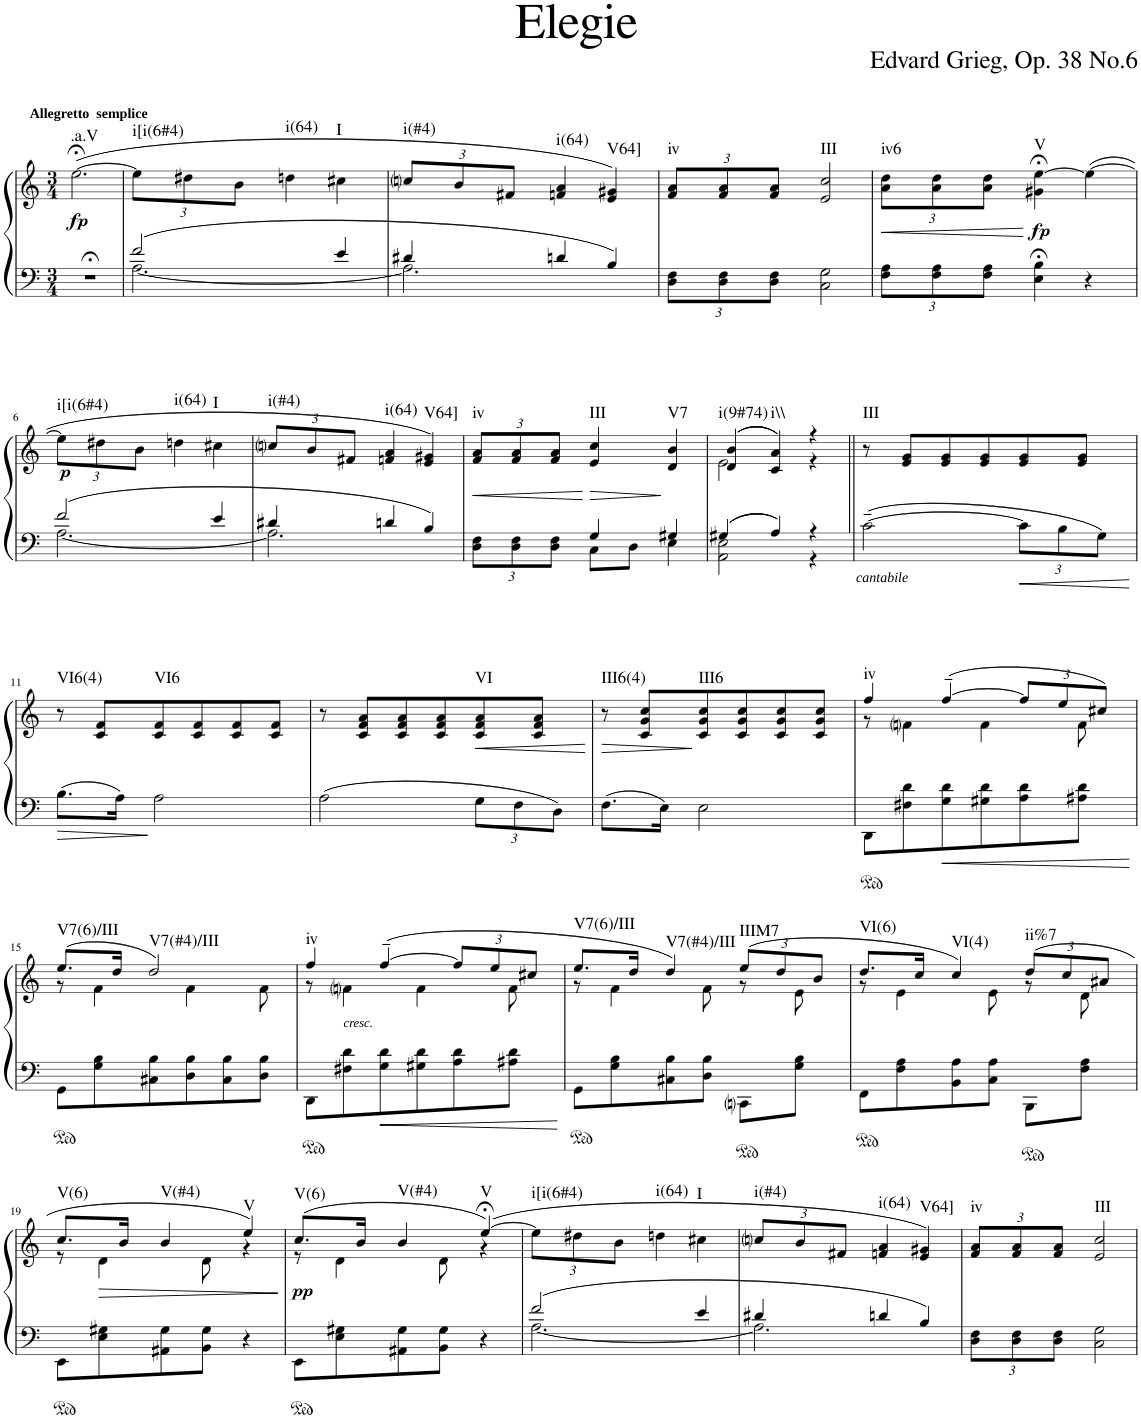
**kern	**kern	**dynam	**harte
*part1	*part1	*part1	*part1
*staff2	*staff1	*staff1/2	*
*I"Midi_1	*	*	*
*clefF4	*clefG2	*	*
*k[]	*k[]	*	*
*M3/4	*M3/4	*	*
=1	=1	=1	=1
!	!LO:TX:a:B:t=Allegretto  semplice	!	!
!	!	!LO:DY:b	!LO:H:kt=.a.V
2.r;<	([2.ee;<\	fp	N
=2	=2	=2	=2
*^	*	*	*
*	*	*Xbrackettup	*	*
!	!	!	!	!LO:H:kt=i[i(6#4)
2f/	[2.A\	12ee\L]	.	N
.	.	12dd#X\	.	.
.	.	12b\J	.	.
!	!	!	!	!LO:H:kt=i(64)
.	.	4ddn\	.	N
!	!	!	!	!LO:H:kt=I
4e/	.	4cc#X\	.	N
=3	=3	=3	=3	=3
!	!	!	!	!LO:H:kt=i(#4)
4d#X/	2.A\]	12ccni/L	.	N
.	.	12b/	.	.
.	.	12f#X/J	.	.
!	!	!	!	!LO:H:kt=i(64)
4dn/	.	4fn/ 4a/	.	N
!	!	!	!	!LO:H:kt=V64]
4B/	.	4e/ 4g#X/)	.	N
*v	*v	*	*	*
=4	=4	=4	=4
*Xbrackettup	*	*	*
!	!	!	!LO:H:kt=iv
12D\ 12F\L	12f/ 12a/L	.	N
12D\ 12F\	12f/ 12a/	.	.
12D\ 12F\J	12f/ 12a/J	.	.
!	!	!	!LO:H:kt=III
2C\ 2G\	2e/ 2cc/	.	N
=5	=5	=5	=5
*^	*	*	*
!	!	!	!LO:HP:b	!LO:H:kt=iv6
12F\ 12A\L	2ryy	12a\ 12dd\L	<	N
12F\ 12A\	.	12a\ 12dd\	.	.
12F\ 12A\J	.	12a\ 12dd\J	.	.
!	!	!	!LO:DY:n=1:b	!LO:H:kt=V
4E\;< 4B\;<	.	4g#X\;< [4ee\;<	[ fp	N
4r	4ryy	(4ee\_	.	.
!!LO:LB:g=z
=6	=6	=6	=6	=6
!	!	!	!LO:DY:b	!LO:H:kt=i[i(6#4)
2f/	[2.A\	12ee\L]	p	N
.	.	12dd#X\	.	.
.	.	12b\J	.	.
!	!	!	!	!LO:H:kt=i(64)
.	.	4ddn\	.	N
!	!	!	!	!LO:H:kt=I
4e/	.	4cc#X\	.	N
=7	=7	=7	=7	=7
!	!	!	!	!LO:H:kt=i(#4)
4d#X/	2.A\]	12ccni/L	.	N
.	.	12b/	.	.
.	.	12f#X/J	.	.
!	!	!	!	!LO:H:kt=i(64)
4dn/	.	4fn/ 4a/	.	N
!	!	!	!	!LO:H:kt=V64]
4B/	.	4e/ 4g#X/)	.	N
=8	=8	=8	=8	=8
!	!	!	!LO:HP:b	!LO:H:kt=iv
12D\ 12F\L	4ryy	12f/ 12a/L	<	N
12D\ 12F\	.	12f/ 12a/	.	.
12D\ 12F\J	.	12f/ 12a/J	.	.
!	!	!	!LO:HP:n=1:b	!LO:H:kt=III
4G/	8C\L	4e/ 4cc/	[ >	N
.	8D\J	.	.	.
!	!	!	!	!LO:H:kt=V7
4G#X/	4E\	4d/ 4b/	]	N
=9	=9	=9	=9	=9
*	*	*^	*	*
!	!	!	!	!	!LO:H:kt=i(9#74)
4G#X/	2AA\ 2E\	((4d/ 4b/	2e\	.	N
!	!	!	!	!	!LO:H:kt=i\\
4A/	.	4c/ 4a/))	.	.	N
4r	4r	4r	4r	.	.
=10||	=10||	=10||	=10||	=10||	=10||
!LO:TX:b:i:t=cantabile	!	!	!	!	!LO:H:kt=III
*v	*v	*	*	*	*
*	*v	*v	*	*
[2c~\	8r	.	N
.	8e/ 8g/L	.	.
.	8e/ 8g/	.	.
.	8e/ 8g/	.	.
12c\L]	8e/ 8g/	.	.
12B\	.	.	.
.	8e/ 8g/J	.	.
12G\J	.	.	.
!!LO:LB:g=z
=11	=11	=11	=11
!	!	!	!LO:H:kt=VI6(4)
8.B\L	8r	.	N
.	8c/ 8f/L	.	.
16A\Jk	.	.	.
!	!	!	!LO:H:kt=VI6
2A\	8c/ 8f/	.	N
.	8c/ 8f/	.	.
.	8c/ 8f/	.	.
.	8c/ 8f/J	.	.
=12	=12	=12	=12
2A\	8r	.	.
.	8c/ 8f/ 8a/L	.	.
.	8c/ 8f/ 8a/	.	.
.	8c/ 8f/ 8a/	.	.
!	!	!LO:HP:b	!LO:H:kt=VI
12G\L	8c/ 8f/ 8a/	<	N
12F\	.	.	.
.	8c/ 8f/ 8a/J	.	.
12D\J	.	.	.
.	.	[	.
=13	=13	=13	=13
!	!	!LO:HP:b	!LO:H:kt=III6(4)
8.F\L	8r	>	N
.	8c/ 8g/ 8cc/L	.	.
16E\Jk	.	.	.
!	!	!	!LO:H:kt=III6
2E\	8c/ 8g/ 8cc/	]	N
.	8c/ 8g/ 8cc/	.	.
.	8c/ 8g/ 8cc/	.	.
.	8c/ 8g/ 8cc/J	.	.
=14	=14	=14	=14
*	*^	*	*
!	!	!	!	!LO:H:kt=iv
8DD\L	4ff/	8r	.	N
8F#X\ 8d\	.	4fni\	.	.
8G\ 8d\	([4ff~/	.	.	.
8G#X\ 8d\	.	4f\	.	.
8A\ 8d\	12ff/L]	.	.	.
.	12ee/	.	.	.
8A#X\ 8d\J	.	8f\	.	.
.	12cc#X/J)	.	.	.
!!LO:LB:g=z	!!
=15	=15	=15	=15	=15
!	!	!	!	!LO:H:kt=V7(6)/III
8GG\L	(8.ee/L	8r	.	N
8G\ 8B\	.	4f\	.	.
.	16dd/Jk	.	.	.
!	!	!	!	!LO:H:kt=V7(#4)/III
8C#X\ 8B\	2dd/)	.	.	N
8D\ 8B\	.	4f\	.	.
8C#\ 8B\	.	.	.	.
8D\ 8B\J	.	8f\	.	.
=16	=16	=16	=16	=16
!	!	!	!	!LO:H:kt=iv
8DD\L	4ff/	8r	.	N
!LO:TX:a:i:t=cresc.	!	!	!	!
8F#X\ 8d\	.	4fni\	.	.
8G\ 8d\	([4ff~/	.	.	.
8G#X\ 8d\	.	4f\	.	.
8A\ 8d\	12ff/L]	.	.	.
.	12ee/	.	.	.
8A#X\ 8d\J	.	8f\	.	.
.	12cc#X/J	.	.	.
=17	=17	=17	=17	=17
!	!	!	!	!LO:H:kt=V7(6)/III
8GG\L	8.ee/L	8r	.	N
8G\ 8B\	.	4f\	.	.
.	16dd/Jk	.	.	.
!	!	!	!	!LO:H:kt=V7(#4)/III
8C#X\ 8B\	4dd/)	.	.	N
8D\ 8B\J	.	8f\	.	.
!	!	!	!	!LO:H:kt=IIIM7
8CCni\L	(12ee/L	8r	.	N
.	12dd/	.	.	.
8G\ 8B\J	.	8e\	.	.
.	12b/J	.	.	.
=18	=18	=18	=18	=18
!	!	!	!	!LO:H:kt=VI(6)
8FF\L	8.dd/L	8r	.	N
8F\ 8A\	.	4e\	.	.
.	16cc/Jk	.	.	.
!	!	!	!	!LO:H:kt=VI(4)
8BB\ 8A\	4cc/)	.	.	N
8C\ 8A\J	.	8e\	.	.
!	!	!	!	!LO:H:kt=ii%7
8BBB\L	(12dd/L	8r	.	N
.	12cc/	.	.	.
8F\ 8A\J	.	8d\	.	.
.	12a#X/J	.	.	.
!!LO:LB:g=z	!!
=19	=19	=19	=19	=19
!	!	!	!	!LO:H:kt=V(6)
8EE\L	8.cc/L	8r	.	N
8E\ 8G#X\	.	4d\	.	.
.	16b/Jk	.	.	.
!	!	!	!	!LO:H:kt=V(#4)
8AA#X\ 8G#\	4b/	.	.	N
8BB\ 8G#\J	.	8d\	.	.
!	!	!	!	!LO:H:kt=V
4r	4ee/)	4r	.	N
=20	=20	=20	=20	=20
!	!	!	!LO:DY:b	!LO:H:kt=V(6)
8EE\L	(8.cc/L	8r	pp	N
8E\ 8G#X\	.	4d\	.	.
.	16b/Jk	.	.	.
!	!	!	!	!LO:H:kt=V(#4)
8AA#X\ 8G#\	4b/	.	.	N
8BB\ 8G#\J	.	8d\	.	.
!	!	!	!	!LO:H:kt=V
4r	([4ee;</)	4r	.	N
=21	=21	=21	=21	=21
*^	*	*	*	*
!	!	!	!	!	!LO:H:kt=i[i(6#4)
*	*	*v	*v	*	*
2f/	[2.A\	12ee\L]	.	N
.	.	12dd#X\	.	.
.	.	12b\J	.	.
!	!	!	!	!LO:H:kt=i(64)
.	.	4ddn\	.	N
!	!	!	!	!LO:H:kt=I
4e/	.	4cc#X\	.	N
=22	=22	=22	=22	=22
!	!	!	!	!LO:H:kt=i(#4)
4d#X/	2.A\]	12ccni/L	.	N
.	.	12b/	.	.
.	.	12f#X/J	.	.
!	!	!	!	!LO:H:kt=i(64)
4dn/	.	4fn/ 4a/	.	N
!	!	!	!	!LO:H:kt=V64]
4B/	.	4e/ 4g#X/)	.	N
*v	*v	*	*	*
=23	=23	=23	=23
!	!	!	!LO:H:kt=iv
12D\ 12F\L	12f/ 12a/L	.	N
12D\ 12F\	12f/ 12a/	.	.
12D\ 12F\J	12f/ 12a/J	.	.
!	!	!	!LO:H:kt=III
2C\ 2G\	2e/ 2cc/	.	N
=	=	=	=
*-	*-	*-	*-
